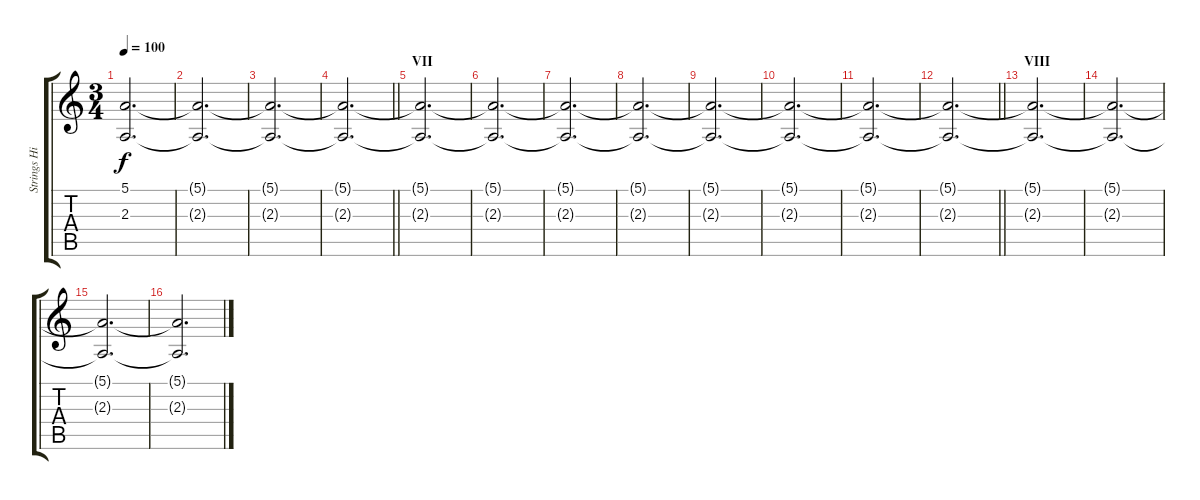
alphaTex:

\track ("Strings High" "Strings Hi") {instrument stringensemble1}
\staff {score tabs}
\tuning (E4 B3 G3 D3 A2 E2) {hide}
\ts (3 4)
\tempo 100
\clef g2
\ks c
(5.1{t} 2.3{t}).2{d dy f} |
(5.1{t} 2.3{t}).2{d} |
(5.1{t} 2.3{t}).2{d} |
\barLineRight lightlight
(5.1{t} 2.3{t}).2{d} |
\section ("" "VII")
(5.1{t} 2.3{t}).2{d volume 9} |
(5.1{t} 2.3{t}).2{d} |
(5.1{t} 2.3{t}).2{d} |
(5.1{t} 2.3{t}).2{d} |
(5.1{t} 2.3{t}).2{d} |
(5.1{t} 2.3{t}).2{d} |
(5.1{t} 2.3{t}).2{d} |
\barLineRight lightlight
(5.1{t} 2.3{t}).2{d} |
\section ("" "VIII")
(5.1{t} 2.3{t}).2{d} |
(5.1{t} 2.3{t}).2{d volume 3} |
(5.1{t} 2.3{t}).2{d} |
(5.1{t} 2.3{t}).2{d}
